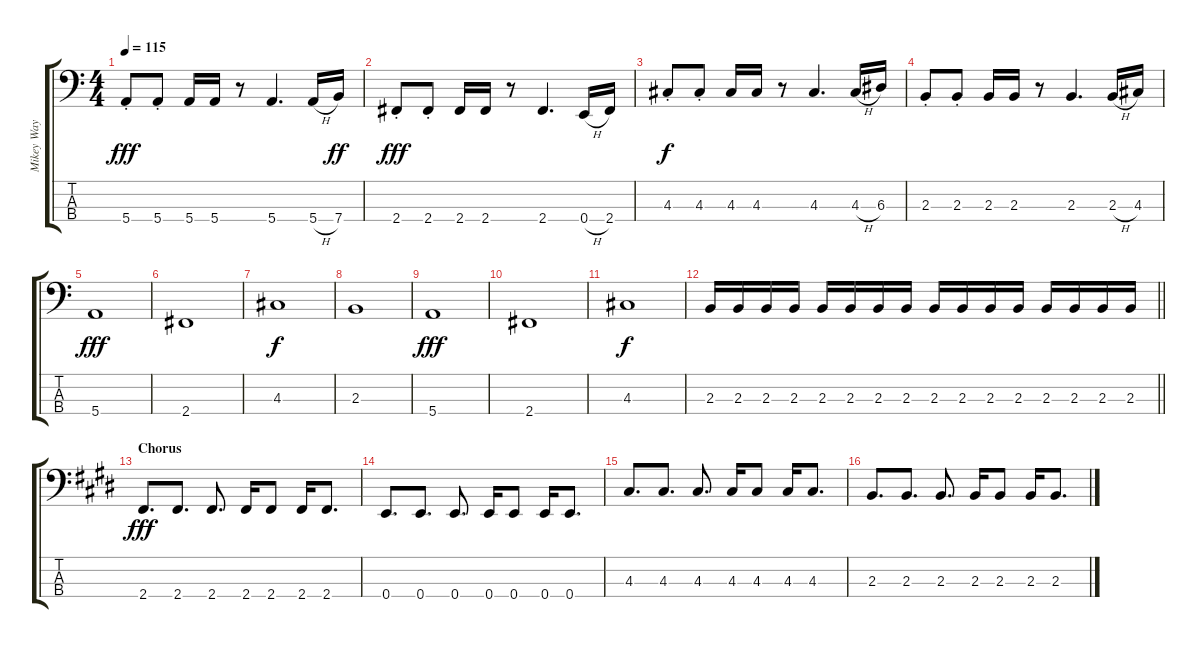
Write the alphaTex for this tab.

\track ("Mikey Way" "Mikey Way") {instrument electricbasspick}
\staff {score tabs}
\tuning (G2 D2 A1 E1) {hide}
\ts (4 4)
\tempo 115
\clef f4
\ks c
5.4{st}.8{dy fff} 5.4{st}.8 5.4.16 5.4.16 r.8 5.4.4{d} 5.4{h}.16 7.4.16{dy ff} |
2.4{st}.8{dy fff} 2.4{st}.8 2.4.16 2.4.16 r.8 2.4.4{d} 0.4{h}.16 2.4.16 |
4.3{st}.8{dy f} 4.3{st}.8 4.3.16 4.3.16 r.8 4.3.4{d} 4.3{h}.16 6.3.16 |
2.3{st}.8 2.3{st}.8 2.3.16 2.3.16 r.8 2.3.4{d} 2.3{h}.16 4.3.16 |
5.4.1{dy fff} |
2.4.1 |
4.3.1{dy f} |
2.3.1 |
5.4.1{dy fff} |
2.4.1 |
4.3.1{dy f} |
\barLineRight lightlight
2.3.16 2.3.16 2.3.16 2.3.16 2.3.16 2.3.16 2.3.16 2.3.16 2.3.16 2.3.16 2.3.16 2.3.16 2.3.16 2.3.16 2.3.16 2.3.16 |
\section ("" "Chorus")
\ks e
2.4.8{d dy fff} 2.4.8{d} 2.4.8{d} 2.4.16 2.4.8 2.4.16 2.4.8{d} |
0.4.8{d} 0.4.8{d} 0.4.8{d} 0.4.16 0.4.8 0.4.16 0.4.8{d} |
4.3.8{d} 4.3.8{d} 4.3.8{d} 4.3.16 4.3.8 4.3.16 4.3.8{d} |
2.3.8{d} 2.3.8{d} 2.3.8{d} 2.3.16 2.3.8 2.3.16 2.3.8{d}
